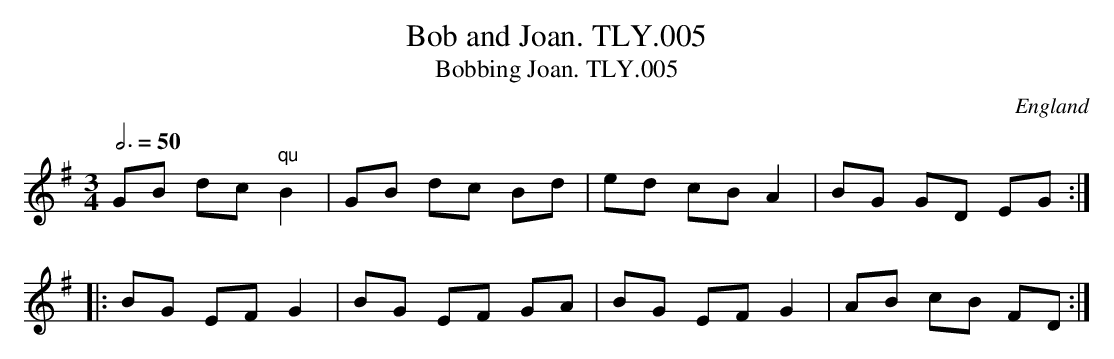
X:1
T:Bob and Joan. TLY.005
T:Bobbing Joan. TLY.005
M:3/4
L:1/8
Q:3/4=50
O:England
K:G major
GB dc"qu"B2|GB dc Bd|ed cB A2|BG GD EG:|!
|:BG EF G2|BG EF GA|BG EF G2|AB cB FD:|
